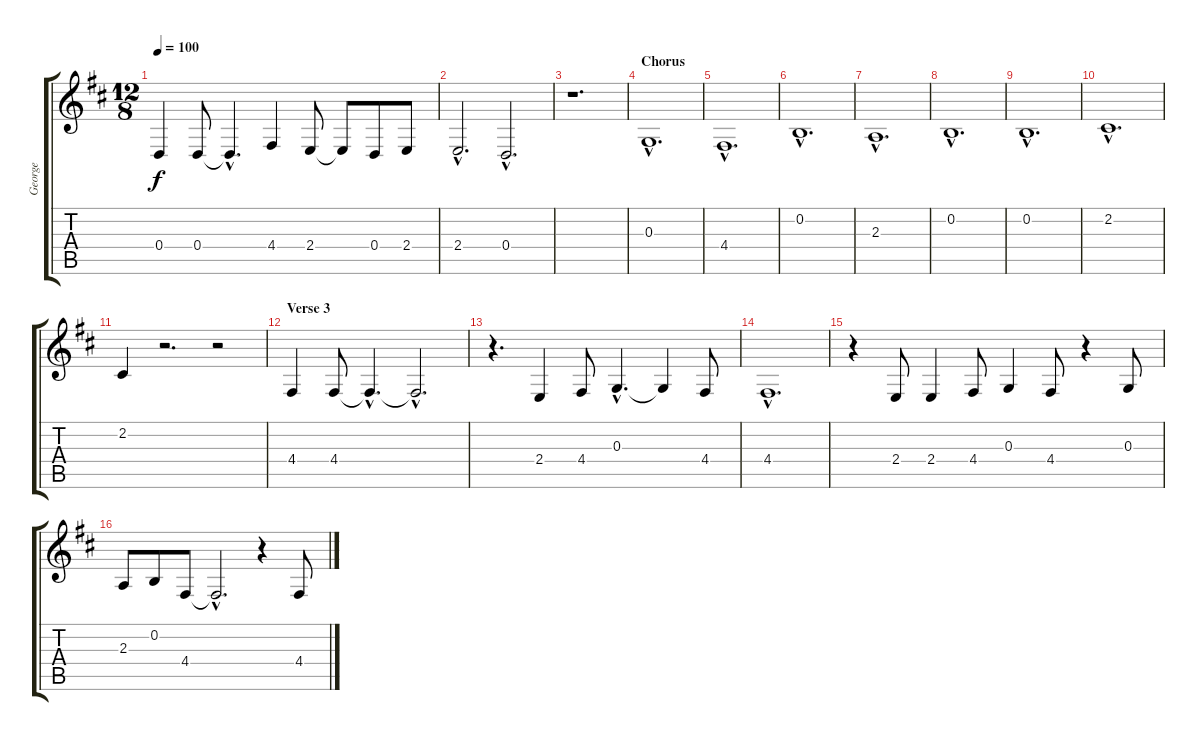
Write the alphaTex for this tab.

\track ("George" "George") {instrument baritonesax}
\staff {score tabs}
\tuning (E4 B3 G3 D3 A2 E2) {hide}
\ts (12 8)
\tempo 100
\clef g2
\ks d
0.4.4{dy f} 0.4.8 0.4{hac t}.4{d} 4.4.4 2.4.8 2.4{t}.8 0.4.8 2.4.8 |
2.4{hac}.2{d} 0.4{hac}.2{d} |
r.1{d volume 14} |
\section ("" "Chorus")
0.3{hac}.1{d} |
4.4{hac}.1{d} |
0.2{hac}.1{d} |
2.3{hac}.1{d} |
0.2{hac}.1{d} |
0.2{hac}.1{d} |
2.2{hac}.1{d} |
2.2.4 r.2{d} r.2 |
\section ("" "Verse 3")
4.4.4 4.4.8 4.4{hac t}.4{d} 4.4{hac t}.2{d} |
r.4{d} 2.4.4 4.4.8 0.3{hac}.4{d} 0.3{t}.4 4.4.8 |
4.4{hac}.1{d} |
r.4 2.4.8 2.4.4 4.4.8 0.3.4 4.4.8 r.4 0.3.8 |
2.3.8 0.2.8 4.4.8 4.4{hac t}.2{d} r.4 4.4.8
